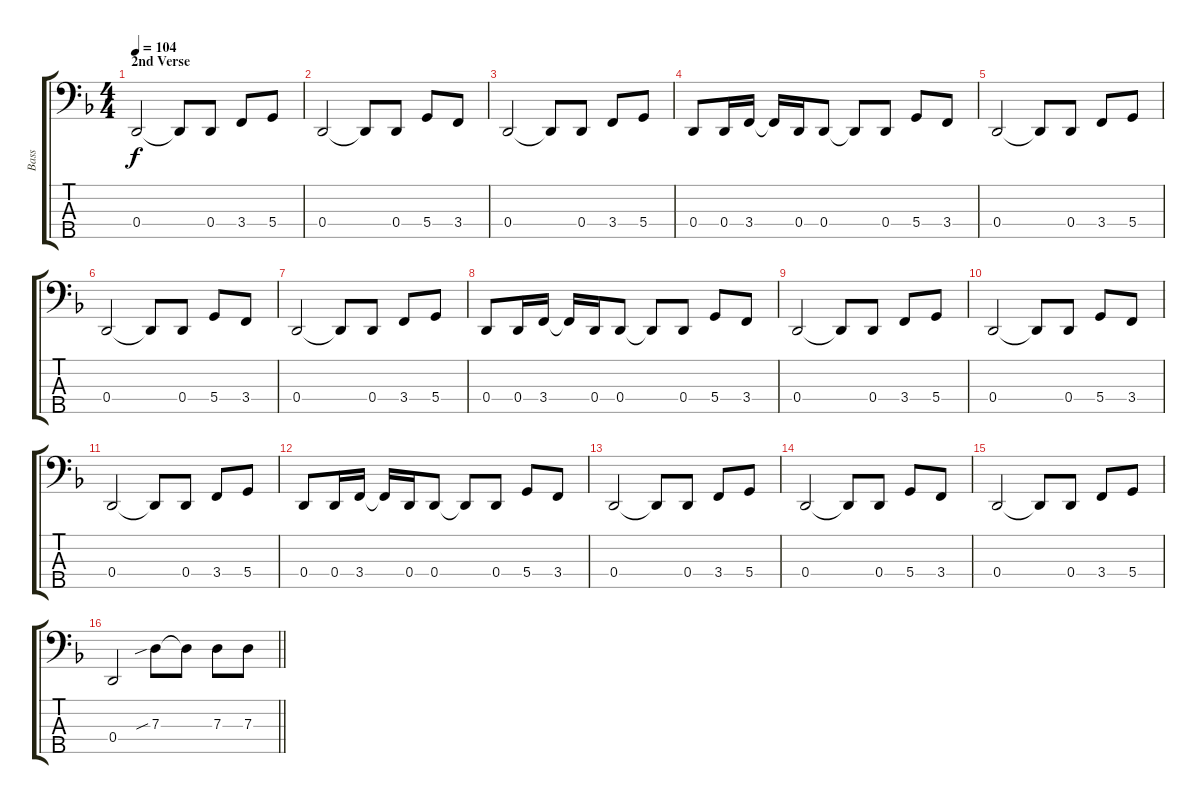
\track ("Bass" "Bass") {instrument electricbassfinger}
\staff {score tabs}
\tuning (F2 C2 G1 D1 A0) {hide}
\ts (4 4)
\section ("" "2nd Verse")
\tempo 104
\clef f4
\ks dminor
0.4.2{dy f} 0.4{t}.8 0.4.8 3.4.8 5.4.8 |
0.4.2 0.4{t}.8 0.4.8 5.4.8 3.4.8 |
0.4.2 0.4{t}.8 0.4.8 3.4.8 5.4.8 |
0.4.8 0.4.16 3.4.16 3.4{t}.16 0.4.16 0.4.8 0.4{t}.8 0.4.8 5.4.8 3.4.8 |
0.4.2 0.4{t}.8 0.4.8 3.4.8 5.4.8 |
0.4.2 0.4{t}.8 0.4.8 5.4.8 3.4.8 |
0.4.2 0.4{t}.8 0.4.8 3.4.8 5.4.8 |
0.4.8 0.4.16 3.4.16 3.4{t}.16 0.4.16 0.4.8 0.4{t}.8 0.4.8 5.4.8 3.4.8 |
0.4.2 0.4{t}.8 0.4.8 3.4.8 5.4.8 |
0.4.2 0.4{t}.8 0.4.8 5.4.8 3.4.8 |
0.4.2 0.4{t}.8 0.4.8 3.4.8 5.4.8 |
0.4.8 0.4.16 3.4.16 3.4{t}.16 0.4.16 0.4.8 0.4{t}.8 0.4.8 5.4.8 3.4.8 |
0.4.2 0.4{t}.8 0.4.8 3.4.8 5.4.8 |
0.4.2 0.4{t}.8 0.4.8 5.4.8 3.4.8 |
0.4.2 0.4{t}.8 0.4.8 3.4.8 5.4.8 |
\barLineRight lightlight
0.4.2 7.3{sib}.8 7.3{t}.8 7.3.8 7.3.8
